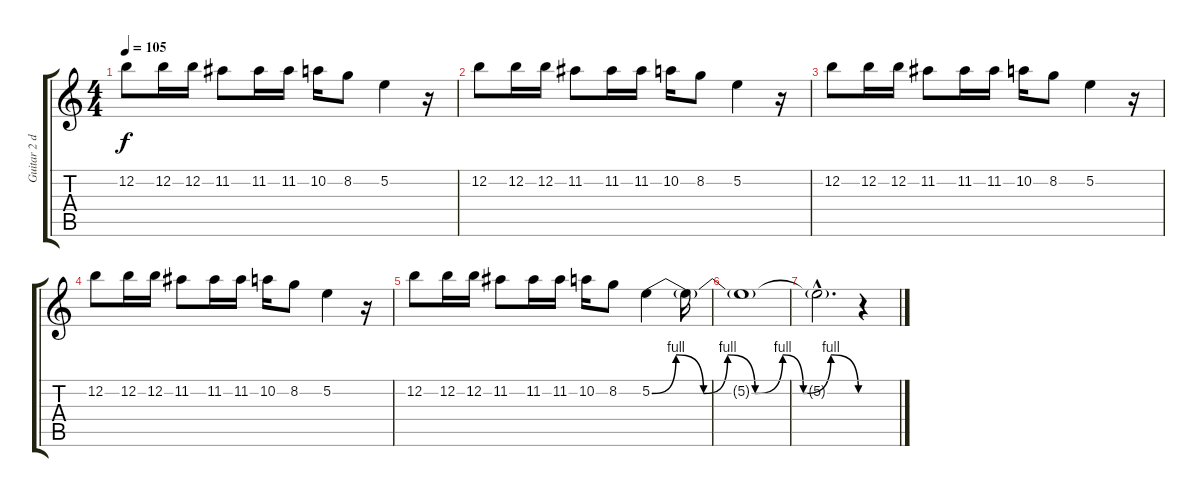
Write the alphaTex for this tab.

\track ("Guitar 2 disto" "Guitar 2 d") {instrument distortionguitar}
\staff {score tabs}
\tuning (E4 B3 G3 D3 A2 E2) {hide}
\ts (4 4)
\tempo 105
\clef g2
\ks c
12.2.8{dy f} 12.2.16 12.2.16 11.2.8 11.2.16 11.2.16 10.2.16 8.2.8 5.2.4 r.16 |
12.2.8 12.2.16 12.2.16 11.2.8 11.2.16 11.2.16 10.2.16 8.2.8 5.2.4 r.16 |
12.2.8 12.2.16 12.2.16 11.2.8 11.2.16 11.2.16 10.2.16 8.2.8 5.2.4 r.16 |
12.2.8 12.2.16 12.2.16 11.2.8 11.2.16 11.2.16 10.2.16 8.2.8 5.2.4 r.16 |
12.2.8 12.2.16 12.2.16 11.2.8 11.2.16 11.2.16 10.2.16 8.2.8 5.2{be (custom 0 0 7 4 15 0 22 4 30 0 38 4 44 0 52 4 60 0)}.4 5.2{t}.16 |
5.2{t}.1 |
5.2{hac t}.2{d} r.4
